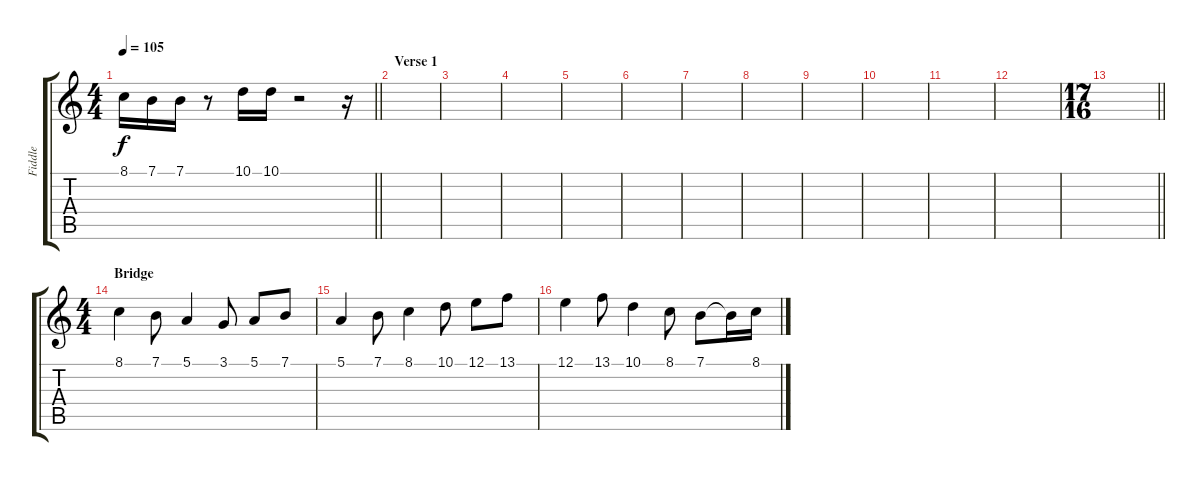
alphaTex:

\track ("Fiddle" "Fiddle") {instrument violin}
\staff {score tabs}
\tuning (E4 B3 G3 D3 A2 E2) {hide}
\ts (4 4)
\tempo 105
\clef g2
\barLineRight lightlight
\ks c
8.1{t}.16{dy f} 7.1.16 7.1.16 r.8 10.1.16 10.1.16 r.2 r.16 |
\section ("" "Verse 1")
|
|
|
|
|
|
|
|
|
|
|
\ts (17 16)
\barLineRight lightlight
|
\ts (4 4)
\section ("" "Bridge")
8.1.4 7.1.8 5.1.4 3.1.8 5.1.8 7.1.8 |
5.1.4 7.1.8 8.1.4 10.1.8 12.1.8 13.1.8 |
12.1.4 13.1.8 10.1.4 8.1.8 7.1.8 7.1{t}.16 8.1.16
